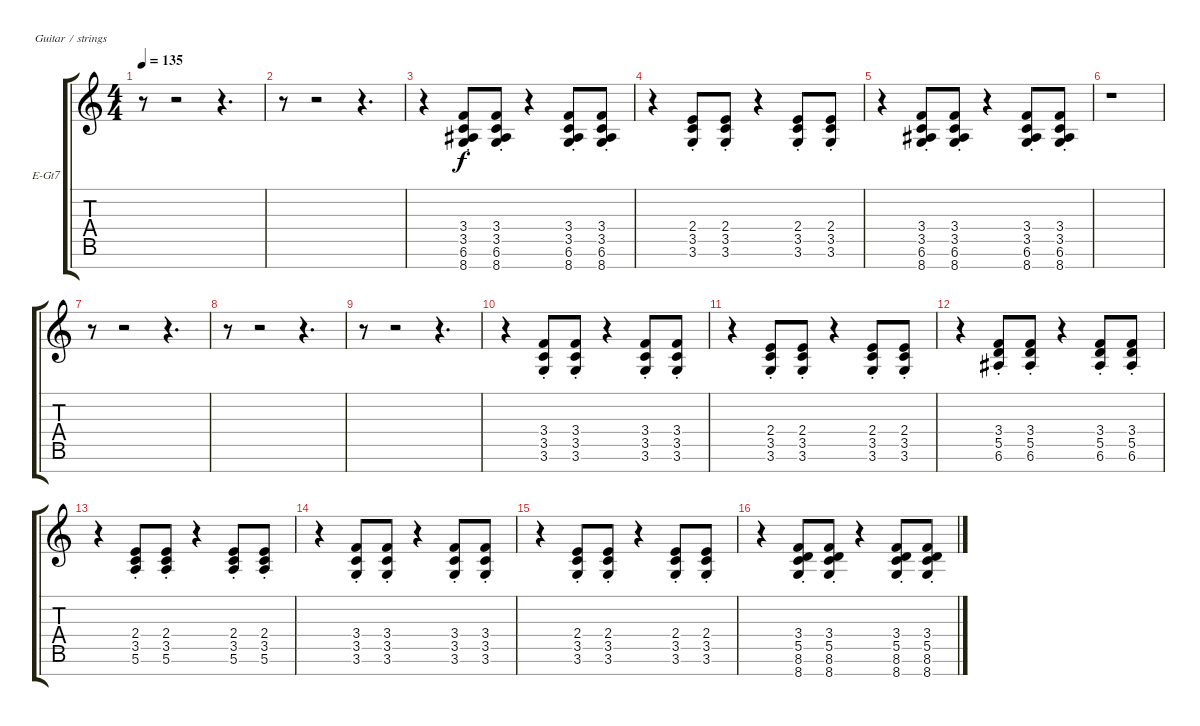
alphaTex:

\bracketExtendMode groupsimilarinstruments
\firstSystemTrackNameOrientation horizontal
\otherSystemsTrackNameOrientation horizontal
\track ("Guitar II" "E-Gt7") {instrument overdrivenguitar}
\staff {score tabs}
\tuning (E4 B3 G3 D3 A2 E2 B1)
\ts (4 4)
\tempo 135
\clef g2
\ks c
r.8{dy f} r.2 r.4{d} |
r.8 r.2 r.4{d} |
r.4 (3.4{st} 3.5{st} 6.6{st} 8.7{st}).8 (3.4{st} 3.5{st} 6.6{st} 8.7{st}).8 r.4 (3.4{st} 3.5{st} 6.6{st} 8.7{st}).8 (3.4{st} 3.5{st} 6.6{st} 8.7{st}).8 |
r.4 (2.4{st} 3.5{st} 3.6{st}).8 (2.4{st} 3.5{st} 3.6{st}).8 r.4 (2.4{st} 3.5{st} 3.6{st}).8 (2.4{st} 3.5{st} 3.6{st}).8 |
r.4 (3.4{st} 3.5{st} 6.6{st} 8.7{st}).8 (3.4{st} 3.5{st} 6.6{st} 8.7{st}).8 r.4 (3.4{st} 3.5{st} 6.6{st} 8.7{st}).8 (3.4{st} 3.5{st} 6.6{st} 8.7{st}).8 |
r.1 |
r.8 r.2 r.4{d} |
r.8 r.2 r.4{d} |
r.8 r.2 r.4{d} |
r.4 (3.4{st} 3.5{st} 3.6{st}).8 (3.4{st} 3.5{st} 3.6{st}).8 r.4 (3.4{st} 3.5{st} 3.6{st}).8 (3.4{st} 3.5{st} 3.6{st}).8 |
r.4 (2.4{st} 3.5{st} 3.6{st}).8 (2.4{st} 3.5{st} 3.6{st}).8 r.4 (2.4{st} 3.5{st} 3.6{st}).8 (2.4{st} 3.5{st} 3.6{st}).8 |
r.4 (3.4{st} 5.5{st} 6.6{st}).8 (3.4{st} 5.5{st} 6.6{st}).8 r.4 (3.4{st} 5.5{st} 6.6{st}).8 (3.4{st} 5.5{st} 6.6{st}).8 |
r.4 (2.4{st} 3.5{st} 5.6{st}).8 (2.4{st} 3.5{st} 5.6{st}).8 r.4 (2.4{st} 3.5{st} 5.6{st}).8 (2.4{st} 3.5{st} 5.6{st}).8 |
r.4 (3.4{st} 3.5{st} 3.6{st}).8 (3.4{st} 3.5{st} 3.6{st}).8 r.4 (3.4{st} 3.5{st} 3.6{st}).8 (3.4{st} 3.5{st} 3.6{st}).8 |
r.4 (2.4{st} 3.5{st} 3.6{st}).8 (2.4{st} 3.5{st} 3.6{st}).8 r.4 (2.4{st} 3.5{st} 3.6{st}).8 (2.4{st} 3.5{st} 3.6{st}).8 |
r.4 (3.4{st} 5.5{st} 8.6{st} 8.7{st}).8 (3.4{st} 5.5{st} 8.6{st} 8.7{st}).8 r.4 (3.4{st} 5.5{st} 8.6{st} 8.7{st}).8 (3.4{st} 5.5{st} 8.6{st} 8.7{st}).8
